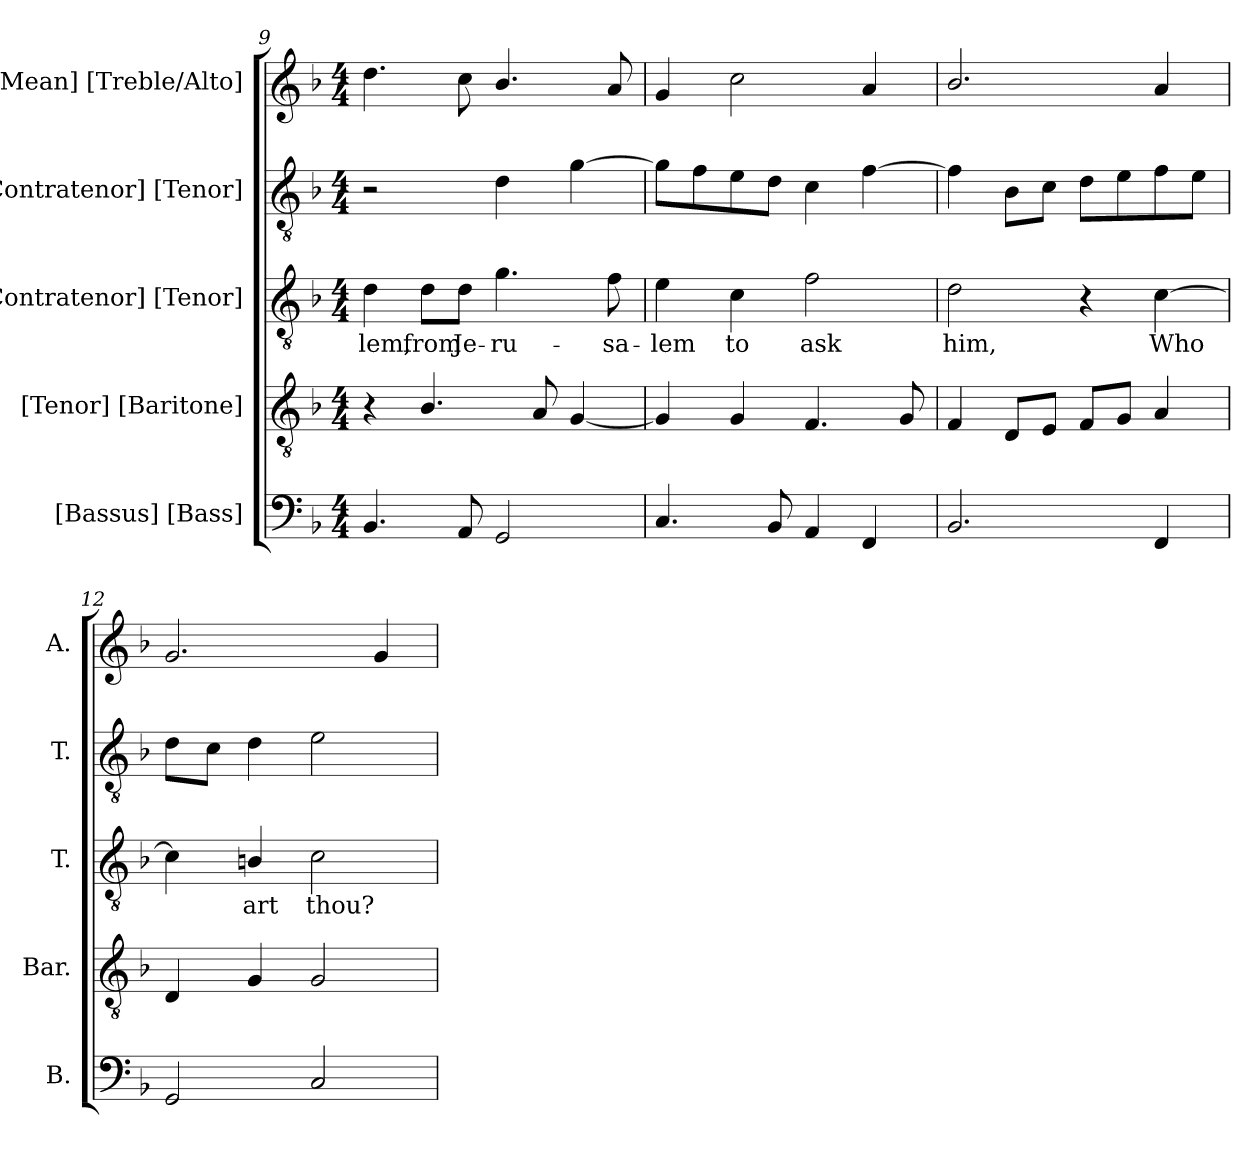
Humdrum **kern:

**kern	**kern	**kern	**text	**kern	**kern
*part5	*part4	*part3	*part3	*part2	*part1
*staff5	*staff4	*staff3	*staff3	*staff2	*staff1
*I"[Bassus] [Bass]	*I"[Tenor] [Baritone]	*I"[Contratenor] [Tenor]	*	*I"[Contratenor] [Tenor]	*I"[Mean] [Treble/Alto]
*I'B.	*I'Bar.	*I'T.	*	*I'T.	*I'A.
*clefF4	*clefGv2	*clefGv2	*	*clefGv2	*clefG2
*	*ITrd7c12	*ITrd7c12	*	*ITrd7c12	*
*k[b-]	*k[b-]	*k[b-]	*	*k[b-]	*k[b-]
*F:	*F:	*F:	*	*F:	*F:
*M4/4	*M4/4	*M4/4	*	*M4/4	*M4/4
=9	=9	=9	=9	=9	=9
!	!	!	!LO:LY:b:color=#000000	!	!
4.BB-i/	4r	4Di\	-lem,	2r	4.ddi\
!	!	!	!LO:LY:b:color=#000000	!	!
.	4.BB-i/	8Di\L	from	.	.
!	!	!	!LO:LY:b:color=#000000	!	!
8AAi/	.	8Di\J	Je-	.	8cci\
!	!	!	!LO:LY:b:color=#000000	!	!
2GGi/	.	4.Gi\	-ru-	4Di\	4.b-i/
.	8AAi/	.	.	.	.
.	[4GGi/	.	.	[4Gi\	.
!	!	!	!LO:LY:b:color=#000000	!	!
.	.	8Fi\	-sa-	.	8ai/
=10	=10	=10	=10	=10	=10
!	!	!	!LO:LY:b:color=#000000	!	!
4.Ci/	4GGi/]	4Ei\	-lem	8Gi\L]	4gi/
.	.	.	.	8Fi\	.
!	!	!	!LO:LY:b:color=#000000	!	!
.	4GGi/	4Ci\	to	8Ei\	2cci\
8BB-i/	.	.	.	8Di\J	.
!	!	!	!LO:LY:b:color=#000000	!	!
4AAi/	4.FFi/	2Fi\	ask	4Ci\	.
4FFi/	.	.	.	[4Fi\	4ai/
.	8GGi/	.	.	.	.
=11	=11	=11	=11	=11	=11
!	!	!	!LO:LY:b:color=#000000	!	!
2.BB-i/	4FFi/	2Di\	him,	4Fi\]	2.b-i/
.	8DDi/L	.	.	8BB-i\L	.
.	8EEi/J	.	.	8Ci\J	.
.	8FFi/L	4r	.	8Di\L	.
.	8GGi/J	.	.	8Ei\	.
!	!	!	!LO:LY:b:color=#000000	!	!
4FFi/	4AAi/	[4Ci\	Who	8Fi\	4ai/
.	.	.	.	8Ei\J	.
=12	=12	=12	=12	=12	=12
2GGi/	4DDi/	4Ci\]	.	8Di\L	2.gi/
.	.	.	.	8Ci\J	.
!	!	!	!LO:LY:b:color=#000000	!	!
.	4GGi/	4BBni/	art	4Di\	.
!	!	!	!LO:LY:b:color=#000000	!	!
2Ci/	2GGi/	2Ci\	thou?	2Ei\	.
.	.	.	.	.	4gi/
=	=	=	=	=	=
*-	*-	*-	*-	*-	*-
